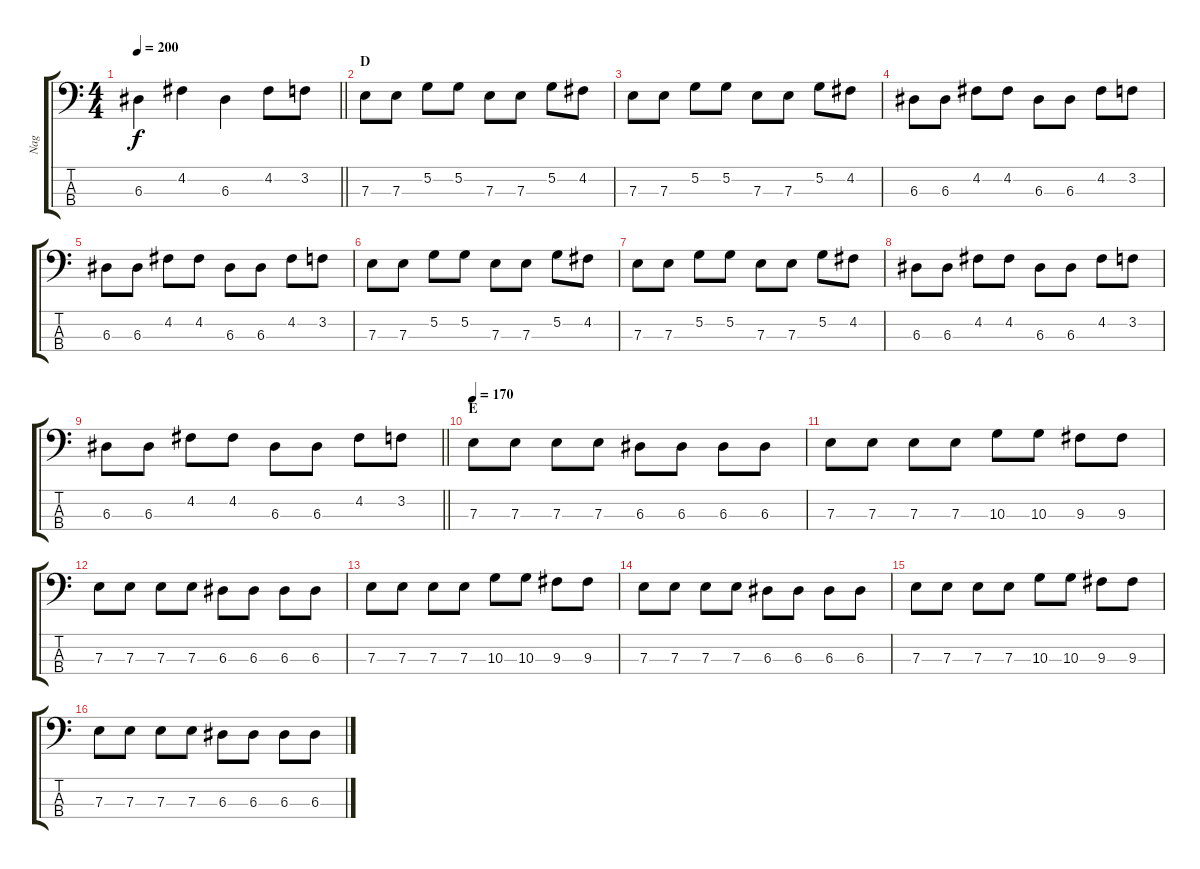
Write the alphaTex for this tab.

\track ("Nag" "Nag") {instrument electricbassfinger}
\staff {score tabs}
\tuning (G2 D2 A1 E1) {hide}
\ts (4 4)
\tempo 200
\clef f4
\barLineRight lightlight
\ks c
6.3.4{dy f} 4.2.4 6.3.4 4.2.8 3.2.8 |
\section ("" "D")
7.3.8 7.3.8 5.2.8 5.2.8 7.3.8 7.3.8 5.2.8 4.2.8 |
7.3.8 7.3.8 5.2.8 5.2.8 7.3.8 7.3.8 5.2.8 4.2.8 |
6.3.8 6.3.8 4.2.8 4.2.8 6.3.8 6.3.8 4.2.8 3.2.8 |
6.3.8 6.3.8 4.2.8 4.2.8 6.3.8 6.3.8 4.2.8 3.2.8 |
7.3.8 7.3.8 5.2.8 5.2.8 7.3.8 7.3.8 5.2.8 4.2.8 |
7.3.8 7.3.8 5.2.8 5.2.8 7.3.8 7.3.8 5.2.8 4.2.8 |
6.3.8 6.3.8 4.2.8 4.2.8 6.3.8 6.3.8 4.2.8 3.2.8 |
\barLineRight lightlight
6.3.8 6.3.8 4.2.8 4.2.8 6.3.8 6.3.8 4.2.8 3.2.8 |
\section ("" "E")
\tempo 170
7.3.8 7.3.8 7.3.8 7.3.8 6.3.8 6.3.8 6.3.8 6.3.8 |
7.3.8 7.3.8 7.3.8 7.3.8 10.3.8 10.3.8 9.3.8 9.3.8 |
7.3.8 7.3.8 7.3.8 7.3.8 6.3.8 6.3.8 6.3.8 6.3.8 |
7.3.8 7.3.8 7.3.8 7.3.8 10.3.8 10.3.8 9.3.8 9.3.8 |
7.3.8 7.3.8 7.3.8 7.3.8 6.3.8 6.3.8 6.3.8 6.3.8 |
7.3.8 7.3.8 7.3.8 7.3.8 10.3.8 10.3.8 9.3.8 9.3.8 |
7.3.8 7.3.8 7.3.8 7.3.8 6.3.8 6.3.8 6.3.8 6.3.8
